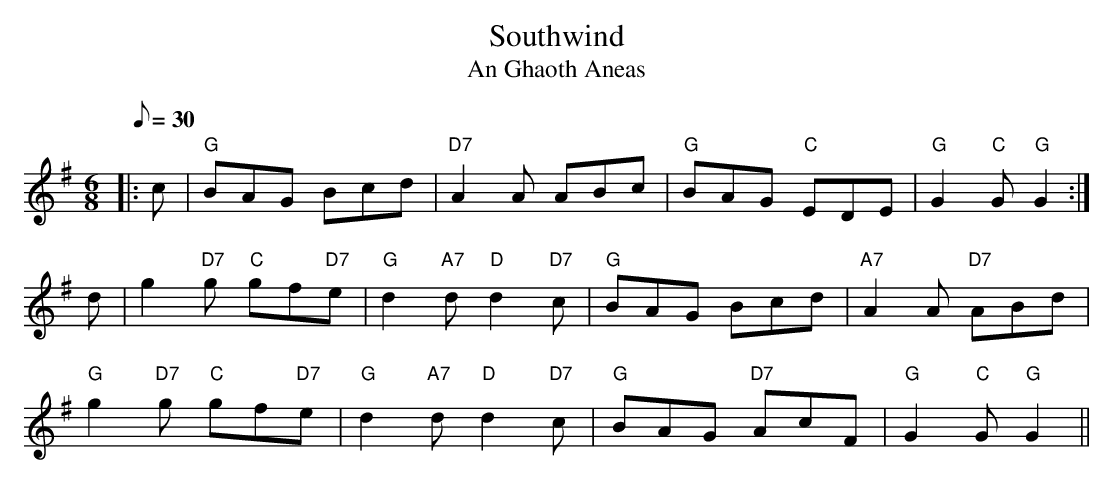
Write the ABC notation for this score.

X:1
T:Southwind
T:An Ghaoth Aneas
M:6/8
L:1/8
Q:30
K:G
|:c|"G"BAG Bcd|"D7"A2A ABc|"G"BAG "C"EDE|"G"G2 "C"G"G"G2:|!
d|g2"D7"g "C"gf"D7"e|"G"d2"A7"d "D"d2"D7"c|"G"BAG Bcd|"A7"A2A "D7"ABd|!
"G"g2"D7"g "C"gf"D7"e|"G"d2"A7"d "D"d2"D7"c|"G"BAG "D7"AcF|
"G"G2"C"G "G"G2||
